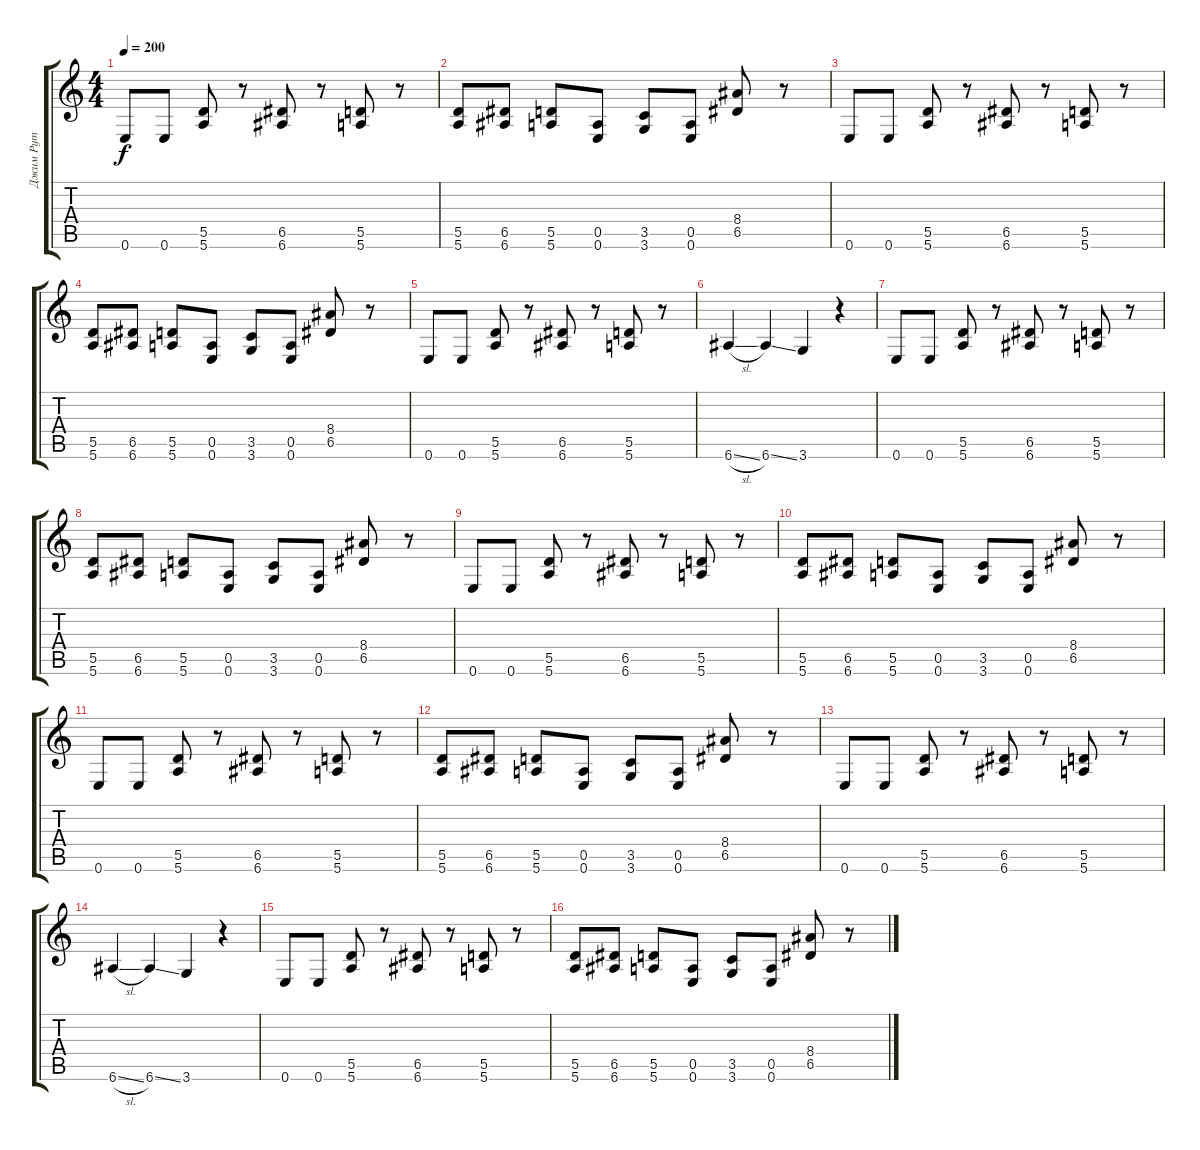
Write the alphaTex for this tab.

\track ("Джим Рут" "Джим Рут") {instrument distortionguitar}
\staff {score tabs}
\tuning (E4 B3 G3 D3 A2 E2) {hide}
\ts (4 4)
\tempo 200
\clef g2
\ks c
0.6.8{dy f} 0.6.8 (5.5 5.6).8 r.8 (6.5 6.6).8 r.8 (5.5 5.6).8 r.8 |
(5.5 5.6).8 (6.5 6.6).8 (5.5 5.6).8 (0.5 0.6).8 (3.5 3.6).8 (0.5 0.6).8 (8.4 6.5).8 r.8 |
0.6.8 0.6.8 (5.5 5.6).8 r.8 (6.5 6.6).8 r.8 (5.5 5.6).8 r.8 |
(5.5 5.6).8 (6.5 6.6).8 (5.5 5.6).8 (0.5 0.6).8 (3.5 3.6).8 (0.5 0.6).8 (8.4 6.5).8 r.8 |
0.6.8 0.6.8 (5.5 5.6).8 r.8 (6.5 6.6).8 r.8 (5.5 5.6).8 r.8 |
6.6{sl}.4 6.6{ss}.4 3.6.4 r.4 |
0.6.8 0.6.8 (5.5 5.6).8 r.8 (6.5 6.6).8 r.8 (5.5 5.6).8 r.8 |
(5.5 5.6).8 (6.5 6.6).8 (5.5 5.6).8 (0.5 0.6).8 (3.5 3.6).8 (0.5 0.6).8 (8.4 6.5).8 r.8 |
0.6.8 0.6.8 (5.5 5.6).8 r.8 (6.5 6.6).8 r.8 (5.5 5.6).8 r.8 |
(5.5 5.6).8 (6.5 6.6).8 (5.5 5.6).8 (0.5 0.6).8 (3.5 3.6).8 (0.5 0.6).8 (8.4 6.5).8 r.8 |
0.6.8 0.6.8 (5.5 5.6).8 r.8 (6.5 6.6).8 r.8 (5.5 5.6).8 r.8 |
(5.5 5.6).8 (6.5 6.6).8 (5.5 5.6).8 (0.5 0.6).8 (3.5 3.6).8 (0.5 0.6).8 (8.4 6.5).8 r.8 |
0.6.8 0.6.8 (5.5 5.6).8 r.8 (6.5 6.6).8 r.8 (5.5 5.6).8 r.8 |
6.6{sl}.4 6.6{ss}.4 3.6.4 r.4 |
0.6.8 0.6.8 (5.5 5.6).8 r.8 (6.5 6.6).8 r.8 (5.5 5.6).8 r.8 |
(5.5 5.6).8 (6.5 6.6).8 (5.5 5.6).8 (0.5 0.6).8 (3.5 3.6).8 (0.5 0.6).8 (8.4 6.5).8 r.8
